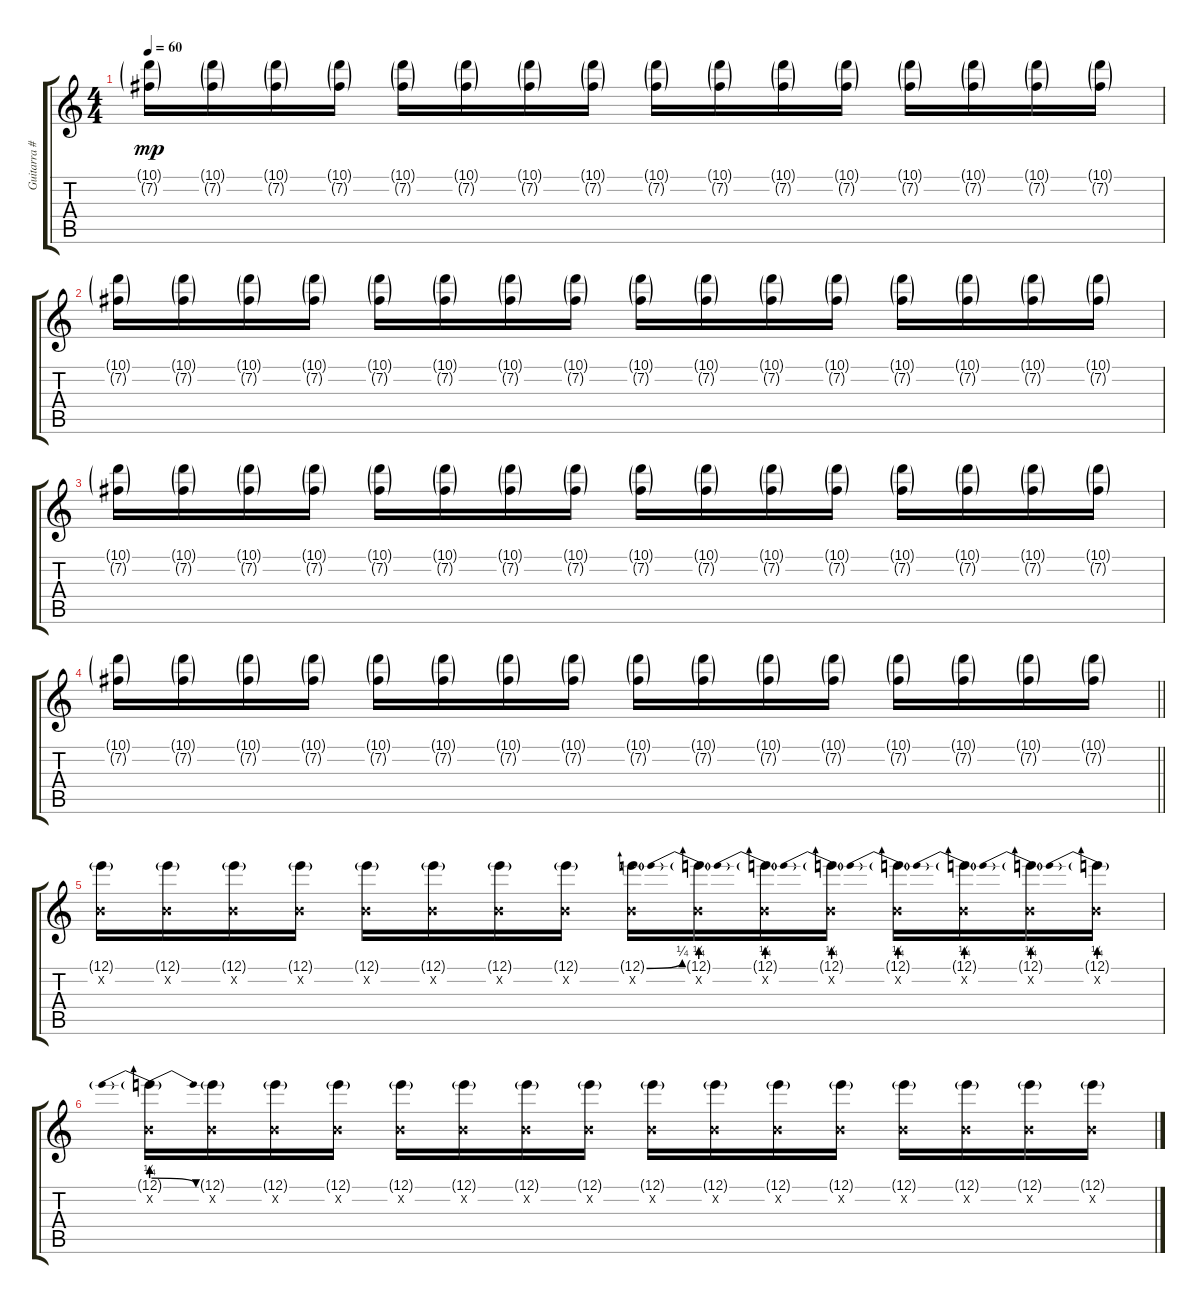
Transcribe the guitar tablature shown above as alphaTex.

\track ("Guitarra #2(Daniel)" "Guitarra #") {instrument overdrivenguitar}
\staff {score tabs}
\tuning (E4 B3 G3 D3 A2 E2) {hide}
\ts (4 4)
\section ("" "")
\tempo 60
\clef g2
\ks c
(10.1{g} 7.2{g}).16{dy mp} (10.1{g} 7.2{g}).16 (10.1{g} 7.2{g}).16 (10.1{g} 7.2{g}).16 (10.1{g} 7.2{g}).16 (10.1{g} 7.2{g}).16 (10.1{g} 7.2{g}).16 (10.1{g} 7.2{g}).16 (10.1{g} 7.2{g}).16 (10.1{g} 7.2{g}).16 (10.1{g} 7.2{g}).16 (10.1{g} 7.2{g}).16 (10.1{g} 7.2{g}).16 (10.1{g} 7.2{g}).16 (10.1{g} 7.2{g}).16 (10.1{g} 7.2{g}).16 |
(10.1{g} 7.2{g}).16 (10.1{g} 7.2{g}).16 (10.1{g} 7.2{g}).16 (10.1{g} 7.2{g}).16 (10.1{g} 7.2{g}).16 (10.1{g} 7.2{g}).16 (10.1{g} 7.2{g}).16 (10.1{g} 7.2{g}).16 (10.1{g} 7.2{g}).16 (10.1{g} 7.2{g}).16 (10.1{g} 7.2{g}).16 (10.1{g} 7.2{g}).16 (10.1{g} 7.2{g}).16 (10.1{g} 7.2{g}).16 (10.1{g} 7.2{g}).16 (10.1{g} 7.2{g}).16 |
(10.1{g} 7.2{g}).16 (10.1{g} 7.2{g}).16 (10.1{g} 7.2{g}).16 (10.1{g} 7.2{g}).16 (10.1{g} 7.2{g}).16 (10.1{g} 7.2{g}).16 (10.1{g} 7.2{g}).16 (10.1{g} 7.2{g}).16 (10.1{g} 7.2{g}).16 (10.1{g} 7.2{g}).16 (10.1{g} 7.2{g}).16 (10.1{g} 7.2{g}).16 (10.1{g} 7.2{g}).16 (10.1{g} 7.2{g}).16 (10.1{g} 7.2{g}).16 (10.1{g} 7.2{g}).16 |
\barLineRight lightlight
(10.1{g} 7.2{g}).16 (10.1{g} 7.2{g}).16 (10.1{g} 7.2{g}).16 (10.1{g} 7.2{g}).16 (10.1{g} 7.2{g}).16 (10.1{g} 7.2{g}).16 (10.1{g} 7.2{g}).16 (10.1{g} 7.2{g}).16 (10.1{g} 7.2{g}).16 (10.1{g} 7.2{g}).16 (10.1{g} 7.2{g}).16 (10.1{g} 7.2{g}).16 (10.1{g} 7.2{g}).16 (10.1{g} 7.2{g}).16 (10.1{g} 7.2{g}).16 (10.1{g} 7.2{g}).16 |
\section ("" "")
(12.1{g} 0.2{x}).16{volume 3 balance 11} (12.1{g} 0.2{x}).16 (12.1{g} 0.2{x}).16 (12.1{g} 0.2{x}).16 (12.1{g} 0.2{x}).16 (12.1{g} 0.2{x}).16 (12.1{g} 0.2{x}).16 (12.1{g} 0.2{x}).16 (12.1{be (bend 0 0 60 1) g} 0.2{x}).16 (12.1{be (prebend 0 1 60 1) g} 0.2{x}).16 (12.1{be (prebend 0 1 60 1) g} 0.2{x}).16 (12.1{be (prebend 0 1 60 1) g} 0.2{x}).16 (12.1{be (prebend 0 1 60 1) g} 0.2{x}).16 (12.1{be (prebend 0 1 60 1) g} 0.2{x}).16 (12.1{be (prebend 0 1 60 1) g} 0.2{x}).16 (12.1{be (prebend 0 1 60 1) g} 0.2{x}).16 |
(12.1{be (prebendrelease 0 1 60 0) g} 0.2{x}).16 (12.1{g} 0.2{x}).16 (12.1{g} 0.2{x}).16 (12.1{g} 0.2{x}).16 (12.1{g} 0.2{x}).16 (12.1{g} 0.2{x}).16 (12.1{g} 0.2{x}).16 (12.1{g} 0.2{x}).16 (12.1{g} 0.2{x}).16 (12.1{g} 0.2{x}).16 (12.1{g} 0.2{x}).16 (12.1{g} 0.2{x}).16 (12.1{g} 0.2{x}).16 (12.1{g} 0.2{x}).16 (12.1{g} 0.2{x}).16 (12.1{g} 0.2{x}).16
